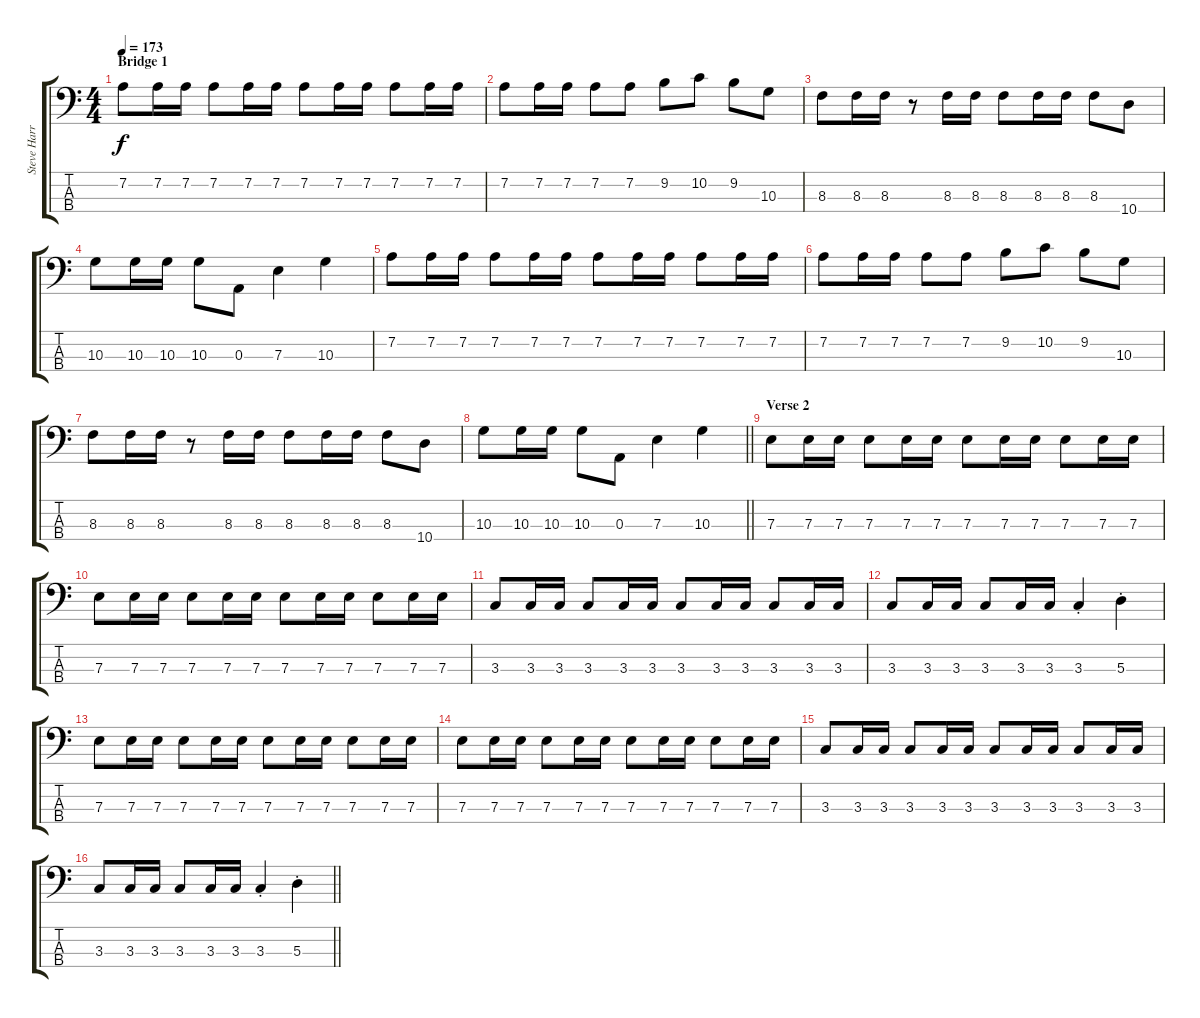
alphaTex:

\track ("Steve Harris" "Steve Harr") {instrument electricbassfinger}
\staff {score tabs}
\tuning (G2 D2 A1 E1) {hide}
\ts (4 4)
\section ("" "Bridge 1")
\tempo 173
\clef f4
\ks c
7.2.8{dy f} 7.2.16 7.2.16 7.2.8 7.2.16 7.2.16 7.2.8 7.2.16 7.2.16 7.2.8 7.2.16 7.2.16 |
7.2.8 7.2.16 7.2.16 7.2.8 7.2.8 9.2.8 10.2.8 9.2.8 10.3.8 |
8.3.8 8.3.16 8.3.16 r.8 8.3.16 8.3.16 8.3.8 8.3.16 8.3.16 8.3.8 10.4.8 |
10.3.8 10.3.16 10.3.16 10.3.8 0.3.8 7.3.4 10.3.4 |
7.2.8 7.2.16 7.2.16 7.2.8 7.2.16 7.2.16 7.2.8 7.2.16 7.2.16 7.2.8 7.2.16 7.2.16 |
7.2.8 7.2.16 7.2.16 7.2.8 7.2.8 9.2.8 10.2.8 9.2.8 10.3.8 |
8.3.8 8.3.16 8.3.16 r.8 8.3.16 8.3.16 8.3.8 8.3.16 8.3.16 8.3.8 10.4.8 |
\barLineRight lightlight
10.3.8 10.3.16 10.3.16 10.3.8 0.3.8 7.3.4 10.3.4 |
\section ("" "Verse 2")
7.3.8 7.3.16 7.3.16 7.3.8 7.3.16 7.3.16 7.3.8 7.3.16 7.3.16 7.3.8 7.3.16 7.3.16 |
7.3.8 7.3.16 7.3.16 7.3.8 7.3.16 7.3.16 7.3.8 7.3.16 7.3.16 7.3.8 7.3.16 7.3.16 |
3.3.8 3.3.16 3.3.16 3.3.8 3.3.16 3.3.16 3.3.8 3.3.16 3.3.16 3.3.8 3.3.16 3.3.16 |
3.3.8 3.3.16 3.3.16 3.3.8 3.3.16 3.3.16 3.3{st}.4 5.3{st}.4 |
7.3.8 7.3.16 7.3.16 7.3.8 7.3.16 7.3.16 7.3.8 7.3.16 7.3.16 7.3.8 7.3.16 7.3.16 |
7.3.8 7.3.16 7.3.16 7.3.8 7.3.16 7.3.16 7.3.8 7.3.16 7.3.16 7.3.8 7.3.16 7.3.16 |
3.3.8 3.3.16 3.3.16 3.3.8 3.3.16 3.3.16 3.3.8 3.3.16 3.3.16 3.3.8 3.3.16 3.3.16 |
\barLineRight lightlight
3.3.8 3.3.16 3.3.16 3.3.8 3.3.16 3.3.16 3.3{st}.4 5.3{st}.4
